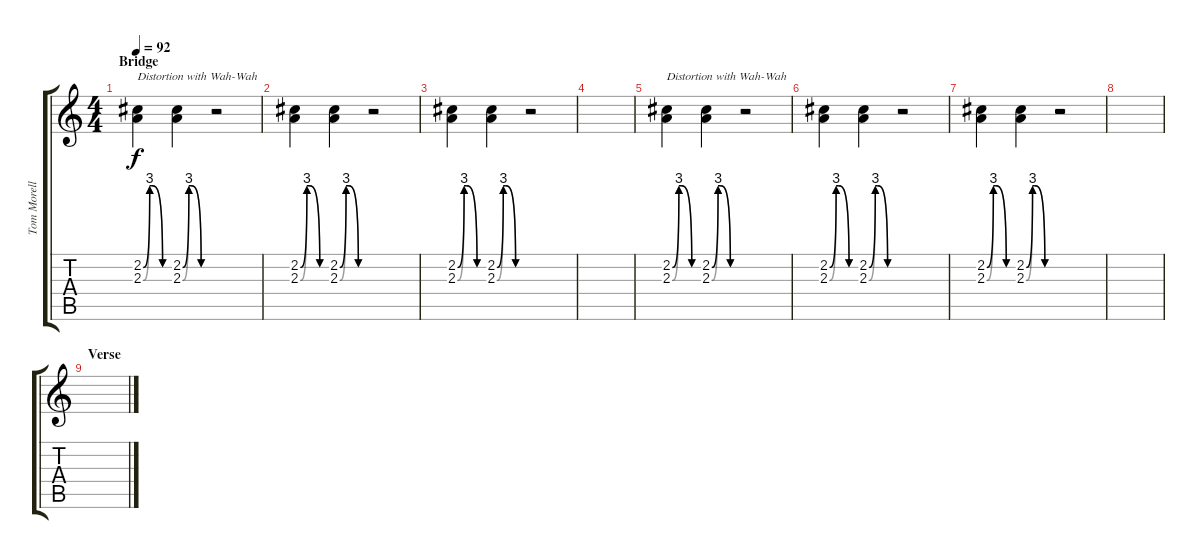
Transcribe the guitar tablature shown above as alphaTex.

\track ("Tom Morello" "Tom Morell") {instrument distortionguitar}
\staff {score tabs}
\tuning (E4 B3 G3 D3 A2 E2) {hide}
\ts (4 4)
\section ("" "Bridge")
\tempo 92
\clef g2
\ks c
(2.2{be (custom 0 0 15 12 20 12 45 0 60 0)} 2.3{be (custom 0 0 15 12 19 12 45 0 60 0)}).4{txt "Distortion with Wah-Wah" dy f} (2.2{be (custom 0 0 15 12 20 12 45 0 60 0)} 2.3{be (custom 0 0 15 12 20 12 45 0 60 0)}).4 r.2 |
(2.2{be (custom 0 0 15 12 20 12 45 0 60 0)} 2.3{be (custom 0 0 15 12 19 12 45 0 60 0)}).4 (2.2{be (custom 0 0 15 12 20 12 45 0 60 0)} 2.3{be (custom 0 0 15 12 20 12 45 0 60 0)}).4 r.2 |
(2.2{be (custom 0 0 15 12 20 12 45 0 60 0)} 2.3{be (custom 0 0 15 12 19 12 45 0 60 0)}).4 (2.2{be (custom 0 0 15 12 20 12 45 0 60 0)} 2.3{be (custom 0 0 15 12 20 12 45 0 60 0)}).4 r.2 |
|
(2.2{be (custom 0 0 15 12 20 12 45 0 60 0)} 2.3{be (custom 0 0 15 12 19 12 45 0 60 0)}).4{txt "Distortion with Wah-Wah"} (2.2{be (custom 0 0 15 12 20 12 45 0 60 0)} 2.3{be (custom 0 0 15 12 20 12 45 0 60 0)}).4 r.2 |
(2.2{be (custom 0 0 15 12 20 12 45 0 60 0)} 2.3{be (custom 0 0 15 12 19 12 45 0 60 0)}).4 (2.2{be (custom 0 0 15 12 20 12 45 0 60 0)} 2.3{be (custom 0 0 15 12 20 12 45 0 60 0)}).4 r.2 |
(2.2{be (custom 0 0 15 12 20 12 45 0 60 0)} 2.3{be (custom 0 0 15 12 19 12 45 0 60 0)}).4 (2.2{be (custom 0 0 15 12 20 12 45 0 60 0)} 2.3{be (custom 0 0 15 12 20 12 45 0 60 0)}).4 r.2 |
|
\section ("" "Verse")
